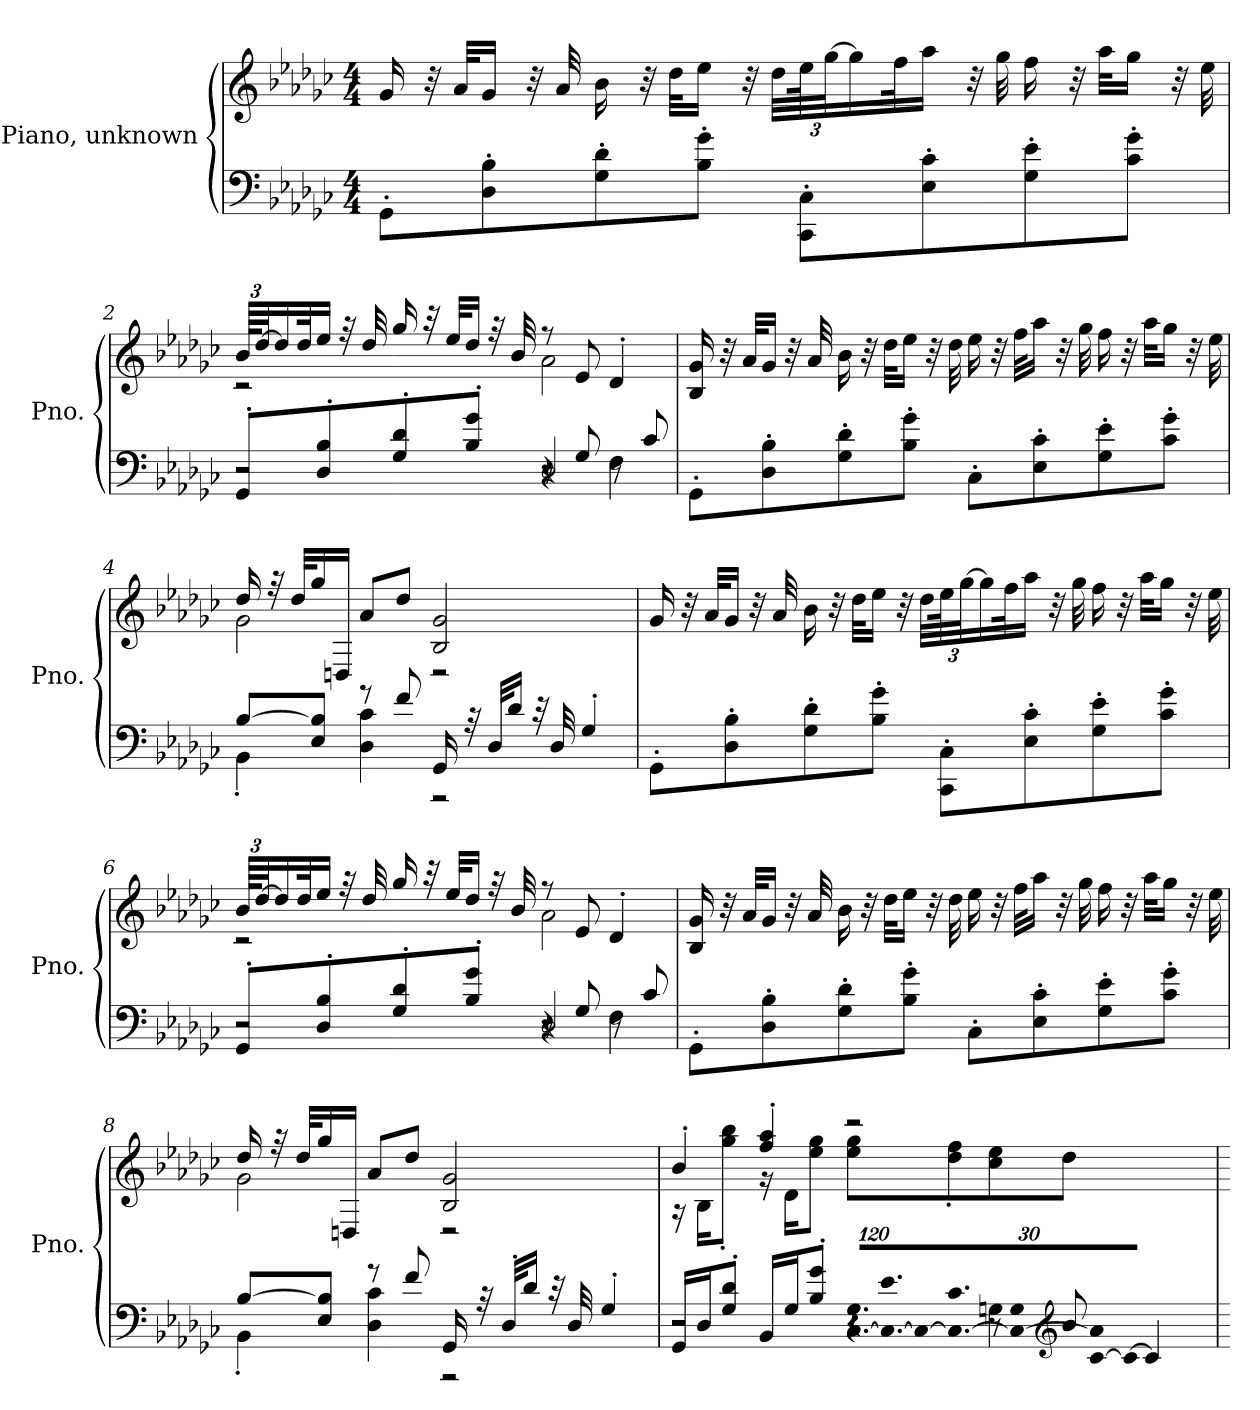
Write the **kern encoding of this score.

**kern	**kern
*part1	*part1
*staff2	*staff1
*I"Piano, unknown	*
*I'Pno.	*
*clefF4	*clefG2
*k[b-e-a-d-g-c-]	*k[b-e-a-d-g-c-]
*M4/4	*M4/4
*MM120	*MM120
=1	=1
8GG-'\L	16g-/
.	32r
.	32a-/KLL
8D-\' 8B-\'	16g-/JJ
.	32r
.	32a-/
8G-\' 8d-\'	16b-\
.	32r
.	32dd-\KLL
8B-\' 8g-\'J	16ee-\JJ
.	32r
.	32dd-\LLL
*	*Xbrackettup
8CC-\' 8C-\'L	96ee-\K
.	[48gg-\J
.	16gg-\]
.	32ff\K
8E-\' 8c-\'	16aa-\JJ
.	32r
.	32gg-\
8G-\' 8e-\'	16ff\
.	32r
.	32aa-\KLL
8c-\' 8g-\'J	16gg-\JJ
.	32r
.	32ee-\
!!LO:LB:g=z
=2	=2
*^	*^
*	*^	*	*
8GG-'/L	2r	2r	96b-/KLLL	2r
.	.	.	[48dd-/J	.
.	.	.	16dd-/]	.
.	.	.	32dd-/K	.
8D-/' 8B-/'	.	.	16ee-/JJ	.
.	.	.	32r	.
.	.	.	32dd-/	.
8G-/' 8d-/'	.	.	16gg-/	.
.	.	.	32r	.
.	.	.	32ee-/KLL	.
8B-/' 8g-/'J	.	.	16dd-/JJ	.
.	.	.	32r	.
.	.	.	32b-/	.
8r	4r	2D-/	8r	2a-\
8G-/	.	.	8e-/	.
8r	4F\	.	4d-'/	.
8c-/	.	.	.	.
*v	*v	*v	*	*
*	*v	*v
!!LO:LB:g=z
=3	=3
8GG-'\L	16B-/ 16g-/
.	32r
.	32a-/KLL
8D-\' 8B-\'	16g-/JJ
.	32r
.	32a-/
8G-\' 8d-\'	16b-\
.	32r
.	32dd-\KLL
8B-\' 8g-\'J	16ee-\JJ
.	32r
.	32dd-\
8C-'\L	16ee-\
.	32r
.	32ff\KLL
8E-\' 8c-\'	16aa-\JJ
.	32r
.	32gg-\
8G-\' 8e-\'	16ff\
.	32r
.	32aa-\KLL
8c-\' 8g-\'J	16gg-\JJ
.	32r
.	32ee-\
=4	=4
*^	*^
[8B-/L	4BB-'\	16dd-/	2g-\
.	.	32r	.
.	.	32dd-/KLL	.
8E-/ 8B-/]J	.	16gg-/	.
.	.	16Dn/JJ	.
8r	4D-\ 4c-\	8a-/L	.
8f/	.	8dd-/J	.
16GG-/	2r	2B-/ 2g-/	2r
32r	.	.	.
32D-/KLL	.	.	.
16d-/JJ	.	.	.
32r	.	.	.
32D-/	.	.	.
4G-'/	.	.	.
*v	*v	*	*
*	*v	*v
!!LO:LB:g=z
=5	=5
8GG-'\L	16g-/
.	32r
.	32a-/KLL
8D-\' 8B-\'	16g-/JJ
.	32r
.	32a-/
8G-\' 8d-\'	16b-\
.	32r
.	32dd-\KLL
8B-\' 8g-\'J	16ee-\JJ
.	32r
.	32dd-\LLL
8CC-\' 8C-\'L	96ee-\K
.	[48gg-\J
.	16gg-\]
.	32ff\K
8E-\' 8c-\'	16aa-\JJ
.	32r
.	32gg-\
8G-\' 8e-\'	16ff\
.	32r
.	32aa-\KLL
8c-\' 8g-\'J	16gg-\JJ
.	32r
.	32ee-\
!!LO:LB:g=z
=6	=6
*^	*^
*	*^	*	*
8GG-'/L	2r	2r	96b-/KLLL	2r
.	.	.	[48dd-/J	.
.	.	.	16dd-/]	.
.	.	.	32dd-/K	.
8D-/' 8B-/'	.	.	16ee-/JJ	.
.	.	.	32r	.
.	.	.	32dd-/	.
8G-/' 8d-/'	.	.	16gg-/	.
.	.	.	32r	.
.	.	.	32ee-/KLL	.
8B-/' 8g-/'J	.	.	16dd-/JJ	.
.	.	.	32r	.
.	.	.	32b-/	.
8r	4r	2D-/	8r	2a-\
8G-/	.	.	8e-/	.
8r	4F\	.	4d-'/	.
8c-/	.	.	.	.
*v	*v	*v	*	*
*	*v	*v
!!LO:LB:g=z
=7	=7
8GG-'\L	16B-/ 16g-/
.	32r
.	32a-/KLL
8D-\' 8B-\'	16g-/JJ
.	32r
.	32a-/
8G-\' 8d-\'	16b-\
.	32r
.	32dd-\KLL
8B-\' 8g-\'J	16ee-\JJ
.	32r
.	32dd-\
8C-'\L	16ee-\
.	32r
.	32ff\KLL
8E-\' 8c-\'	16aa-\JJ
.	32r
.	32gg-\
8G-\' 8e-\'	16ff\
.	32r
.	32aa-\KLL
8c-\' 8g-\'J	16gg-\JJ
.	32r
.	32ee-\
=8	=8
*^	*^
[8B-/L	4BB-'\	16dd-/	2g-\
.	.	32r	.
.	.	32dd-/KLL	.
8E-/ 8B-/]J	.	16gg-/	.
.	.	16Dn/JJ	.
8r	4D-\ 4c-\	8a-/L	.
8f/	.	8dd-/J	.
16GG-/	2r	2B-/ 2g-/	2r
32r	.	.	.
32D-'/KLL	.	.	.
16d-/JJ	.	.	.
32r	.	.	.
32D-/	.	.	.
4G-'/	.	.	.
!!LO:PB:g=z	!!
=9	=9	=9	=9
*	*^	*	*
2r	2r	16GG-/LL	4b-'/	16r
.	.	16D-/J	.	16B-\KL
.	.	8G-/' 8d-/'J	.	8gg-\' 8bb-\'J
.	.	16BB-/LL	4ff/' 4aa-/'	16r
.	.	16G-/J	.	16d-\KL
.	.	8B-/' 8g-/'J	.	8ee-\ 8gg-\J
*	*	*Xbrackettup	*	*
!	!	!LO:N:vis=32.	!	!
4r	4r	[1920%103C-/ 1920%103G-/LLL	2r	8ee-\ 8gg-\L
!	!	!LO:N:vis=32.	!	!
.	.	1920%103C-/_ 1920%103e-/	.	.
!	!	!LO:N:vis=64	!	!
.	.	960%17C-/K_	.	.
!	!	!LO:N:vis=32.	!	!
.	.	1920%103C-/_ 1920%103c-/	.	8dd-\' 8ff\'
!	!	!LO:N:vis=32	!	!
.	.	640%23C-/_ 640%23G-/	.	.
!	!	!LO:N:vis=64	!	!
.	.	[960%17EE-/ 960%17C-/]L	.	.
!	!	!LO:N:vis=64	!	!
.	.	960%17EE-/JJJJ_	.	.
8r	4Gn\	4EE-/]	.	8cc-\ 8ee-\
*clefG2	*	*	*	*
8b-/	.	.	.	8dd-\J
*v	*v	*v	*	*
*	*v	*v
=	=
*-	*-
